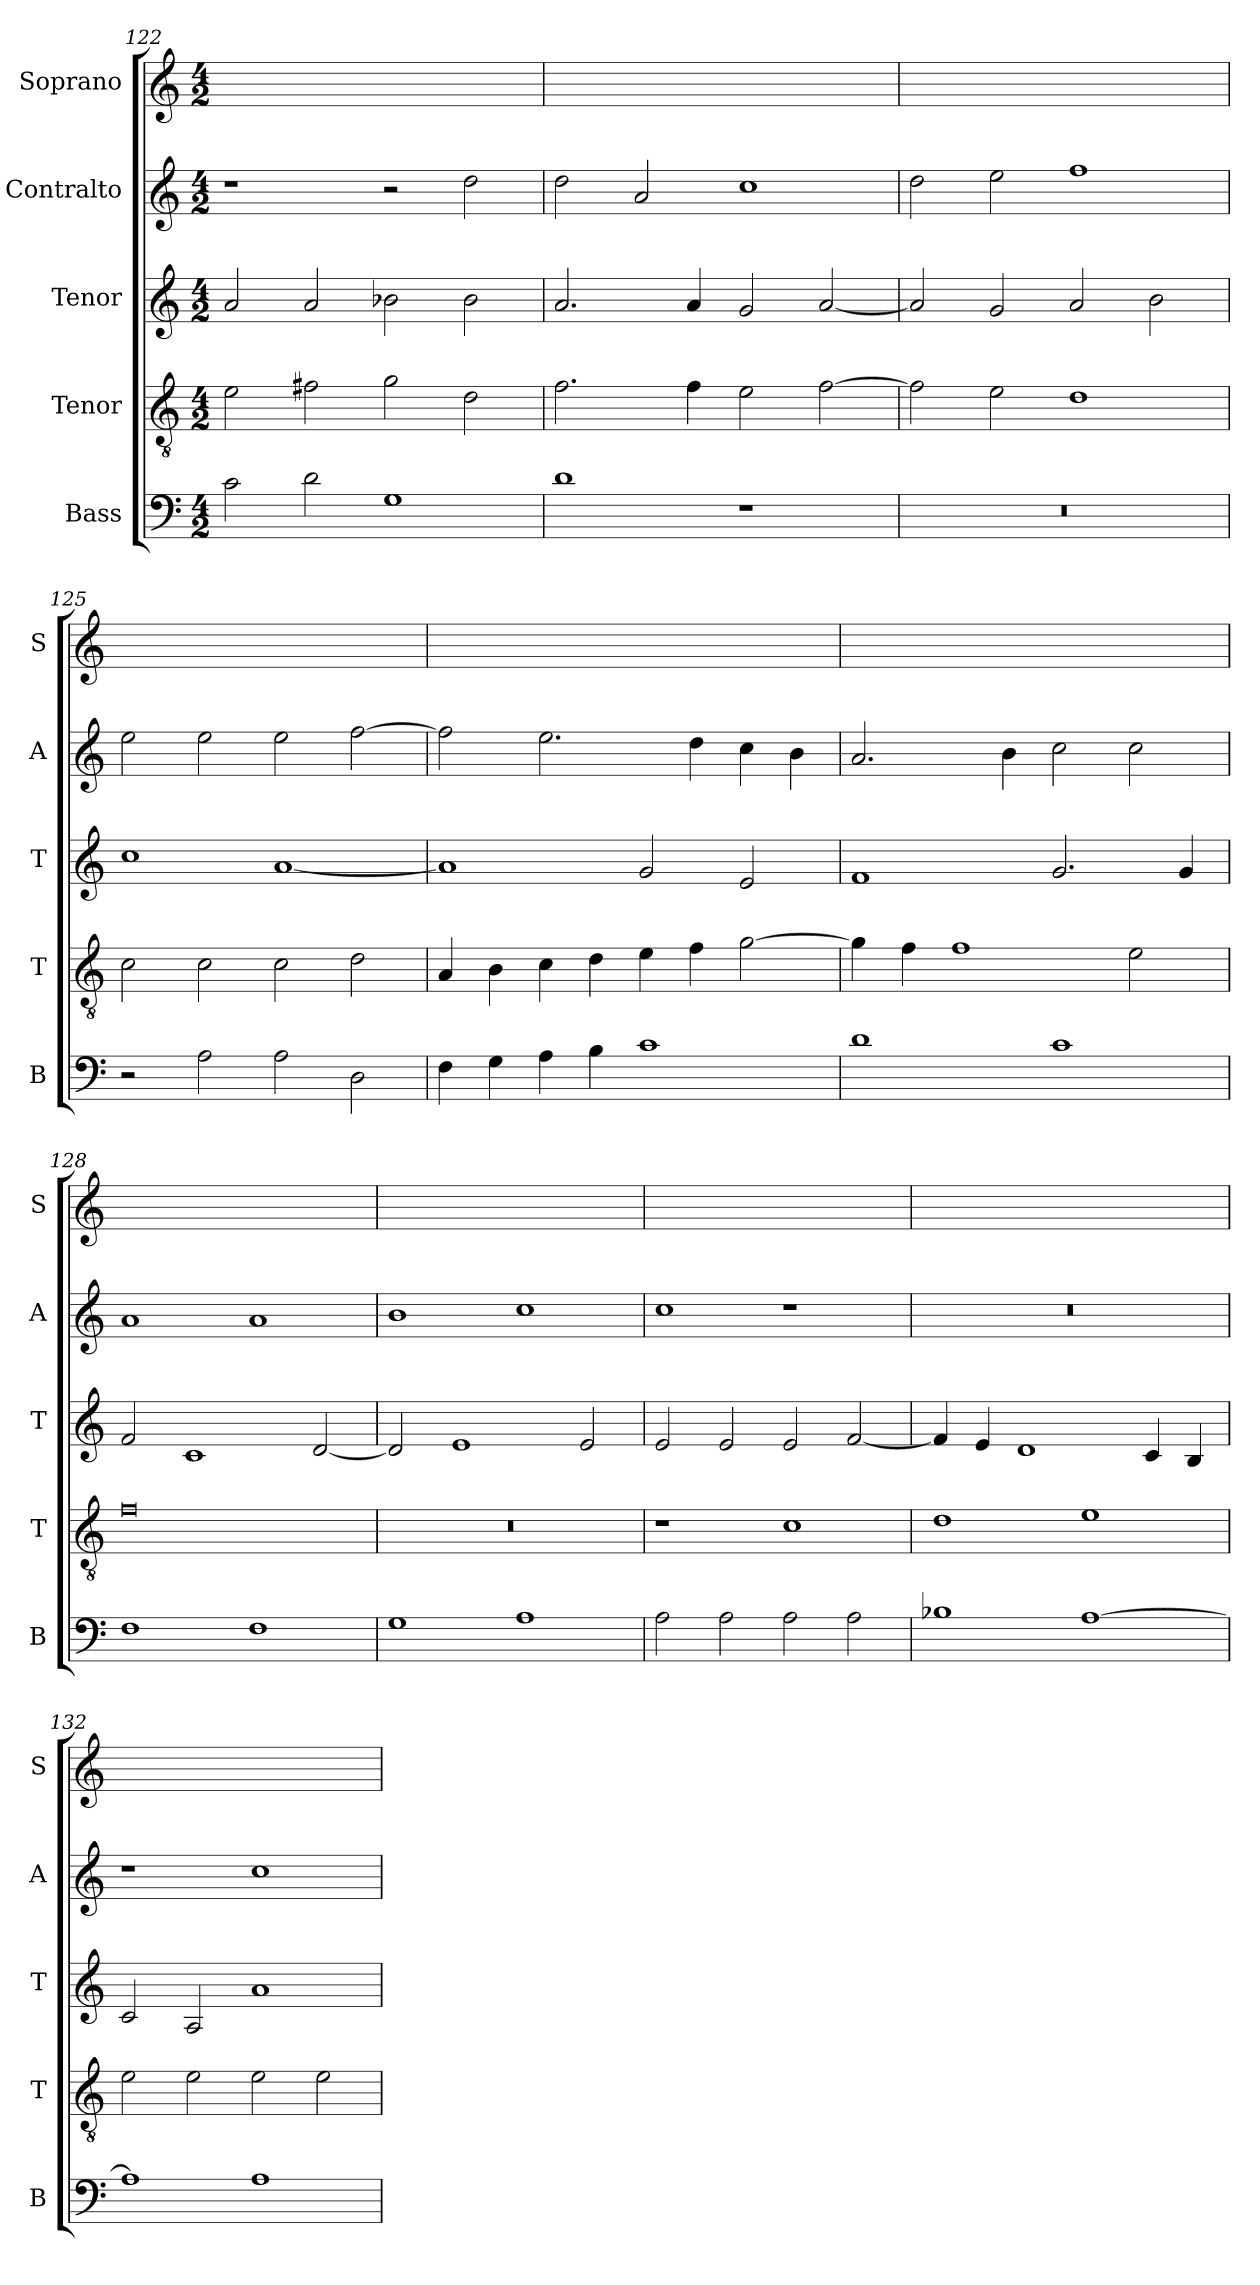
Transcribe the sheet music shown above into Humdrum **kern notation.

**kern	**kern	**kern	**kern	**kern
*part5	*part4	*part3	*part2	*part1
*staff5	*staff4	*staff3	*staff2	*staff1
*I"Bass	*I"Tenor	*I"Tenor	*I"Contralto	*I"Soprano
*I'B	*I'T	*I'T	*I'A	*I'S
*clefF4	*clefGv2	*clefG2	*clefG2	*clefG2
*k[]	*k[]	*k[]	*k[]	*k[]
*D:dor	*D:dor	*D:dor	*D:dor	*D:dor
*M4/2	*M4/2	*M4/2	*M4/2	*M4/2
=122	=122	=122	=122	=122
2c	2e	2a	1r	0ryy
2d	2f#X	2a	.	.
1G	2g	2b-X	2r	.
.	2d	2b-	2dd	.
=123	=123	=123	=123	=123
1d	2.f	2.a	2dd	0ryy
.	.	.	2a	.
.	4f	4a	.	.
1r	2e	2g	1cc	.
.	[2f	[2a	.	.
=124	=124	=124	=124	=124
0r	2f]	2a]	2dd	0ryy
.	2e	2g	2ee	.
.	1d	2a	1ff	.
.	.	2b	.	.
=125	=125	=125	=125	=125
2r	2c	1cc	2ee	0ryy
2A	2c	.	2ee	.
2A	2c	[1a	2ee	.
2D	2d	.	[2ff	.
=126	=126	=126	=126	=126
4F	4A	1a]	2ff]	0ryy
4G	4B	.	.	.
4A	4c	.	2.ee	.
4B	4d	.	.	.
1c	4e	2g	.	.
.	4f	.	4dd	.
.	[2g	2e	4cc	.
.	.	.	4b	.
=127	=127	=127	=127	=127
1d	4g]	1f	2.a	0ryy
.	4f	.	.	.
.	1f	.	.	.
.	.	.	4b	.
1c	.	2.g	2cc	.
.	2e	.	2cc	.
.	.	4g	.	.
=128	=128	=128	=128	=128
1F	0f	2f	1a	0ryy
.	.	1c	.	.
1F	.	.	1a	.
.	.	[2d	.	.
=129	=129	=129	=129	=129
1G	0r	2d]	1b	0ryy
.	.	1e	.	.
1A	.	.	1cc	.
.	.	2e	.	.
=130	=130	=130	=130	=130
2A	1r	2e	1cc	0ryy
2A	.	2e	.	.
2A	1c	2e	1r	.
2A	.	[2f	.	.
=131	=131	=131	=131	=131
1B-X	1d	4f]	0r	0ryy
.	.	4e	.	.
.	.	1d	.	.
[1A	1e	.	.	.
.	.	4c	.	.
.	.	4B	.	.
=132	=132	=132	=132	=132
1A]	2e	2c	1r	0ryy
.	2e	2A	.	.
1A	2e	1a	1cc	.
.	2e	.	.	.
=	=	=	=	=
*-	*-	*-	*-	*-
